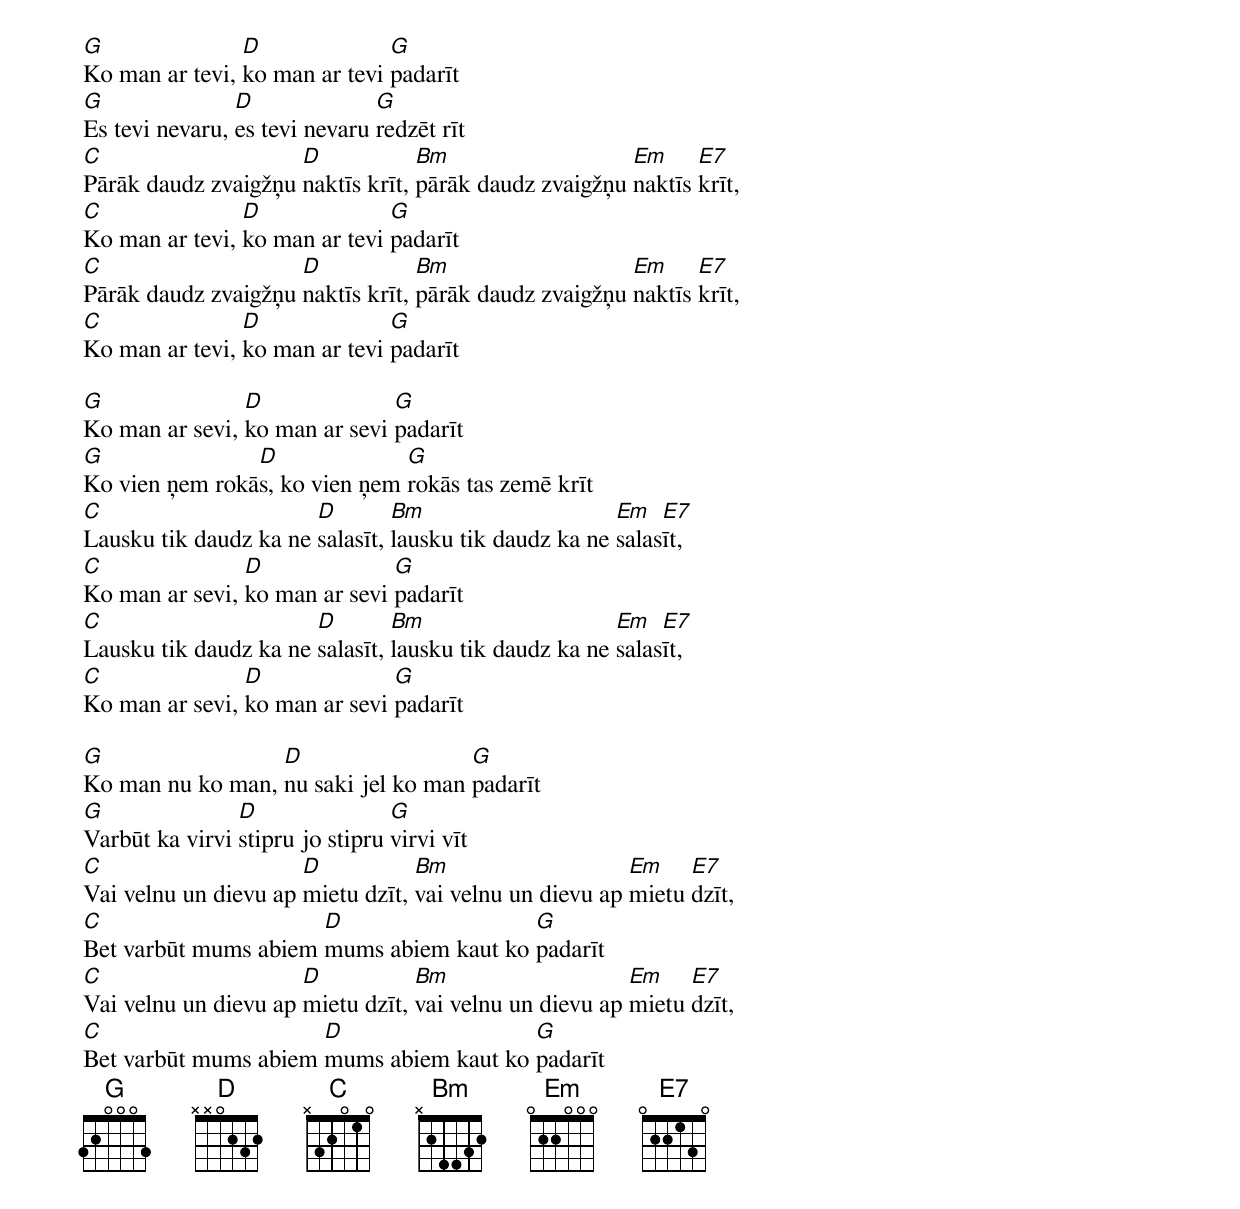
G               D              G
Ko man ar tevi, ko man ar tevi padarīt
G               D              G
Es tevi nevaru, es tevi nevaru redzēt rīt
C                    D            Bm                   Em     E7
Pārāk daudz zvaigžņu naktīs krīt, pārāk daudz zvaigžņu naktīs krīt,
C               D              G
Ko man ar tevi, ko man ar tevi padarīt
C                    D            Bm                   Em     E7
Pārāk daudz zvaigžņu naktīs krīt, pārāk daudz zvaigžņu naktīs krīt,
C               D              G
Ko man ar tevi, ko man ar tevi padarīt

G               D              G
Ko man ar sevi, ko man ar sevi padarīt
G               D              G
Ko vien ņem rokās, ko vien ņem rokās tas zemē krīt
C                      D        Bm                     Em   E7
Lausku tik daudz ka ne salasīt, lausku tik daudz ka ne salasīt,
C               D              G
Ko man ar sevi, ko man ar sevi padarīt
C                      D        Bm                     Em   E7
Lausku tik daudz ka ne salasīt, lausku tik daudz ka ne salasīt,
C               D              G
Ko man ar sevi, ko man ar sevi padarīt

G                 D                  G
Ko man nu ko man, nu saki jel ko man padarīt
G               D                G
Varbūt ka virvi stipru jo stipru virvi vīt
C                     D           Bm                    Em    E7
Vai velnu un dievu ap mietu dzīt, vai velnu un dievu ap mietu dzīt,
C                     D                  G
Bet varbūt mums abiem mums abiem kaut ko padarīt
C                     D           Bm                    Em    E7
Vai velnu un dievu ap mietu dzīt, vai velnu un dievu ap mietu dzīt,
C                     D                  G
Bet varbūt mums abiem mums abiem kaut ko padarīt
